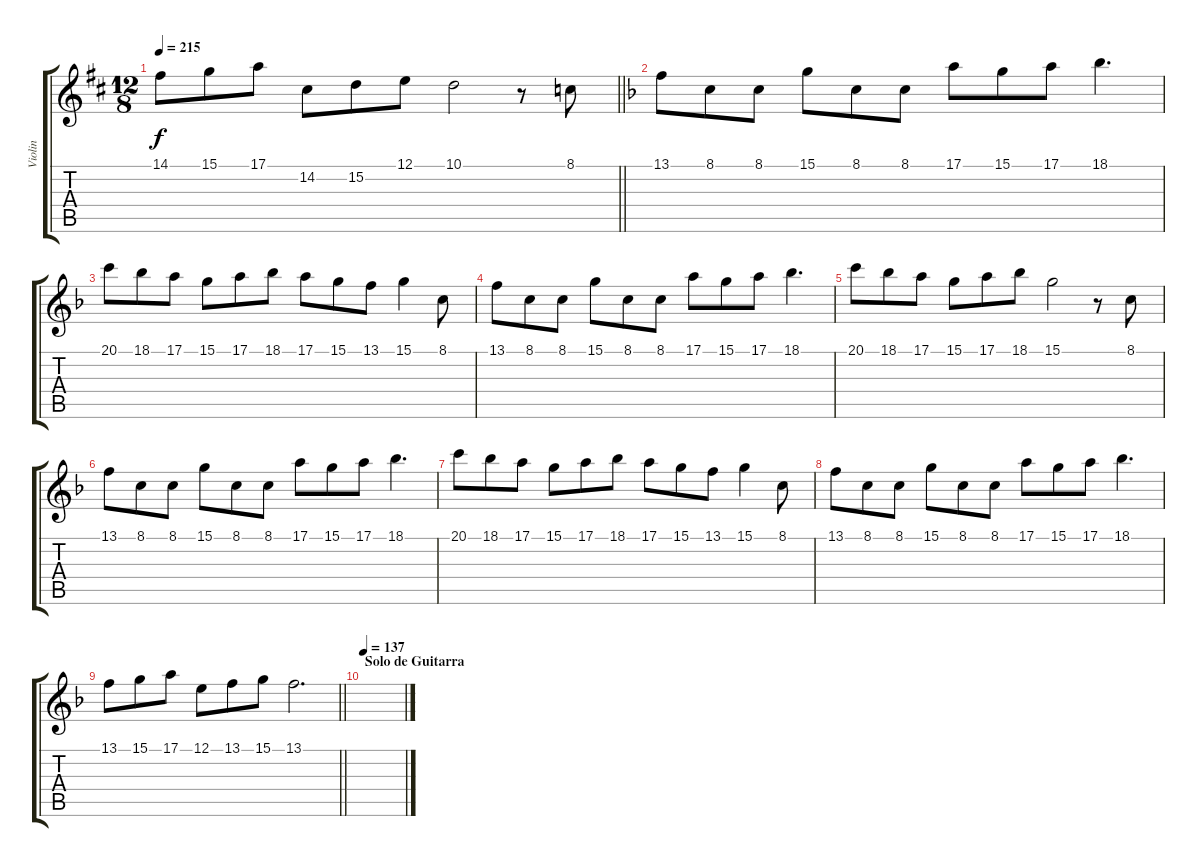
\track ("Violin" "Violin") {instrument violin}
\staff {score tabs}
\tuning (E4 B3 G3 D3 A2 E2) {hide}
\ts (12 8)
\tempo 215
\clef g2
\barLineRight lightlight
\ks d
14.1.8{dy f} 15.1.8 17.1.8 14.2.8 15.2.8 12.1.8 10.1.2 r.8 8.1.8 |
\ks f
13.1.8 8.1.8 8.1.8 15.1.8 8.1.8 8.1.8 17.1.8 15.1.8 17.1.8 18.1.4{d} |
20.1.8 18.1.8 17.1.8 15.1.8 17.1.8 18.1.8 17.1.8 15.1.8 13.1.8 15.1.4 8.1.8 |
13.1.8 8.1.8 8.1.8 15.1.8 8.1.8 8.1.8 17.1.8 15.1.8 17.1.8 18.1.4{d} |
20.1.8 18.1.8 17.1.8 15.1.8 17.1.8 18.1.8 15.1.2 r.8 8.1.8 |
13.1.8 8.1.8 8.1.8 15.1.8 8.1.8 8.1.8 17.1.8 15.1.8 17.1.8 18.1.4{d} |
20.1.8 18.1.8 17.1.8 15.1.8 17.1.8 18.1.8 17.1.8 15.1.8 13.1.8 15.1.4 8.1.8 |
13.1.8 8.1.8 8.1.8 15.1.8 8.1.8 8.1.8 17.1.8 15.1.8 17.1.8 18.1.4{d} |
\barLineRight lightlight
13.1.8 15.1.8 17.1.8 12.1.8 13.1.8 15.1.8 13.1.2{d} |
\section ("" "Solo de Guitarra")
\tempo 137
